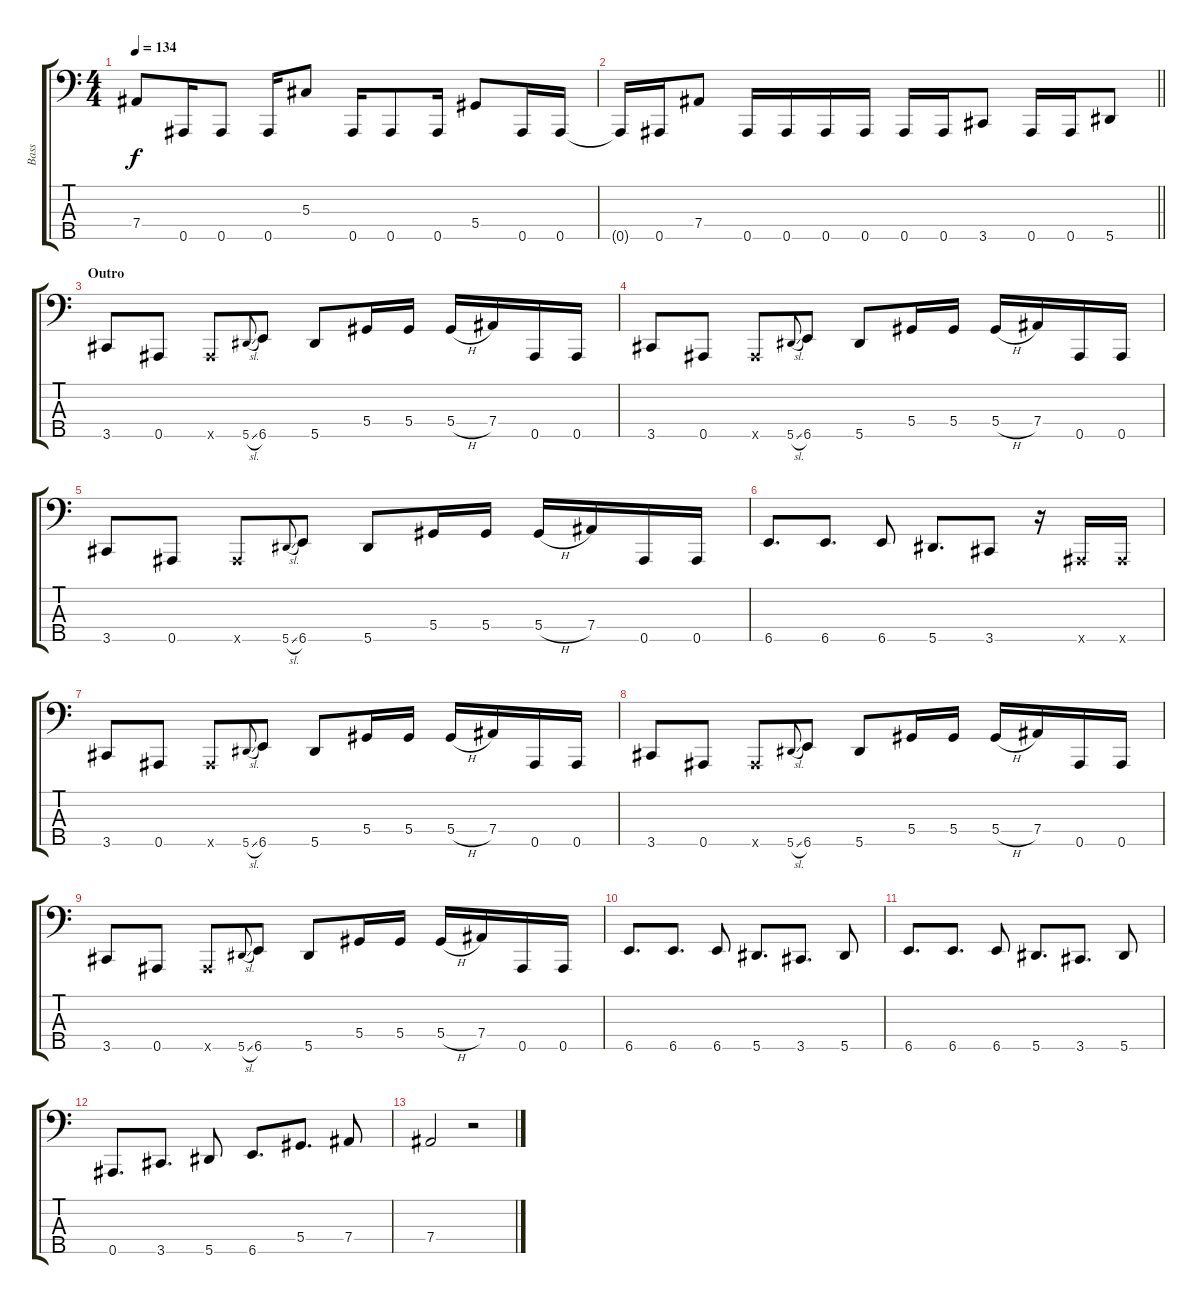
\track ("Bass" "Bass") {instrument electricbassfinger}
\staff {score tabs}
\tuning (Gb2 Db2 Ab1 Eb1 Bb0) {hide}
\ts (4 4)
\tempo 134
\clef f4
\ks c
7.4.8{dy f} 0.5.16 0.5.8 0.5.16 5.3.8 0.5.16 0.5.8 0.5.16 5.4.8 0.5.16 0.5.16 |
\barLineRight lightlight
0.5{t}.16 0.5.16 7.4.8 0.5.16 0.5.16 0.5.16 0.5.16 0.5.16 0.5.16 3.5.8 0.5.16 0.5.16 5.5.8 |
\section ("" "Outro")
3.5.8 0.5.8 0.5{x}.8 5.5{sl}.8{gr onbeat} 6.5.8 5.5.8 5.4.16 5.4.16 5.4{h}.16 7.4.16 0.5.16 0.5.16 |
3.5.8 0.5.8 0.5{x}.8 5.5{sl}.8{gr onbeat} 6.5.8 5.5.8 5.4.16 5.4.16 5.4{h}.16 7.4.16 0.5.16 0.5.16 |
3.5.8 0.5.8 0.5{x}.8 5.5{sl}.8{gr onbeat} 6.5.8 5.5.8 5.4.16 5.4.16 5.4{h}.16 7.4.16 0.5.16 0.5.16 |
6.5.8{d} 6.5.8{d} 6.5.8 5.5.8{d} 3.5.8 r.16 0.5{x}.16 0.5{x}.16 |
3.5.8 0.5.8 0.5{x}.8 5.5{sl}.8{gr onbeat} 6.5.8 5.5.8 5.4.16 5.4.16 5.4{h}.16 7.4.16 0.5.16 0.5.16 |
3.5.8 0.5.8 0.5{x}.8 5.5{sl}.8{gr onbeat} 6.5.8 5.5.8 5.4.16 5.4.16 5.4{h}.16 7.4.16 0.5.16 0.5.16 |
3.5.8 0.5.8 0.5{x}.8 5.5{sl}.8{gr onbeat} 6.5.8 5.5.8 5.4.16 5.4.16 5.4{h}.16 7.4.16 0.5.16 0.5.16 |
6.5.8{d} 6.5.8{d} 6.5.8 5.5.8{d} 3.5.8{d} 5.5.8 |
6.5.8{d} 6.5.8{d} 6.5.8 5.5.8{d} 3.5.8{d} 5.5.8 |
0.5.8{d} 3.5.8{d} 5.5.8 6.5.8{d} 5.4.8{d} 7.4.8 |
7.4.2 r.2
